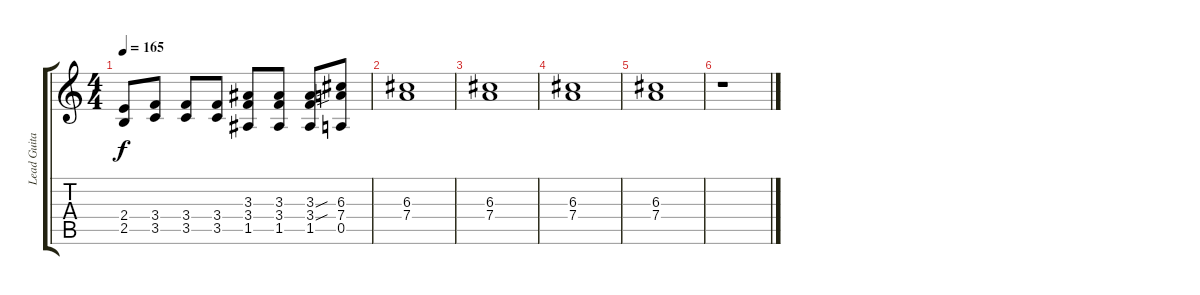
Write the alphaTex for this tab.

\track ("Lead Guitar (Slash)" "Lead Guita") {instrument distortionguitar}
\staff {score tabs}
\tuning (E4 B3 G3 D3 A2 E2) {hide}
\ts (4 4)
\tempo 165
\clef g2
\ks c
(2.4 2.5).8{dy f} (3.4 3.5).8 (3.4 3.5).8 (3.4 3.5).8 (3.3 3.4 1.5).8 (3.3 3.4 1.5).8 (3.3{sou} 3.4{sou} 1.5).8 (6.3 7.4 0.5).8 |
(6.3 7.4).1 |
(6.3 7.4).1 |
(6.3 7.4).1 |
(6.3 7.4).1 |
r.1
